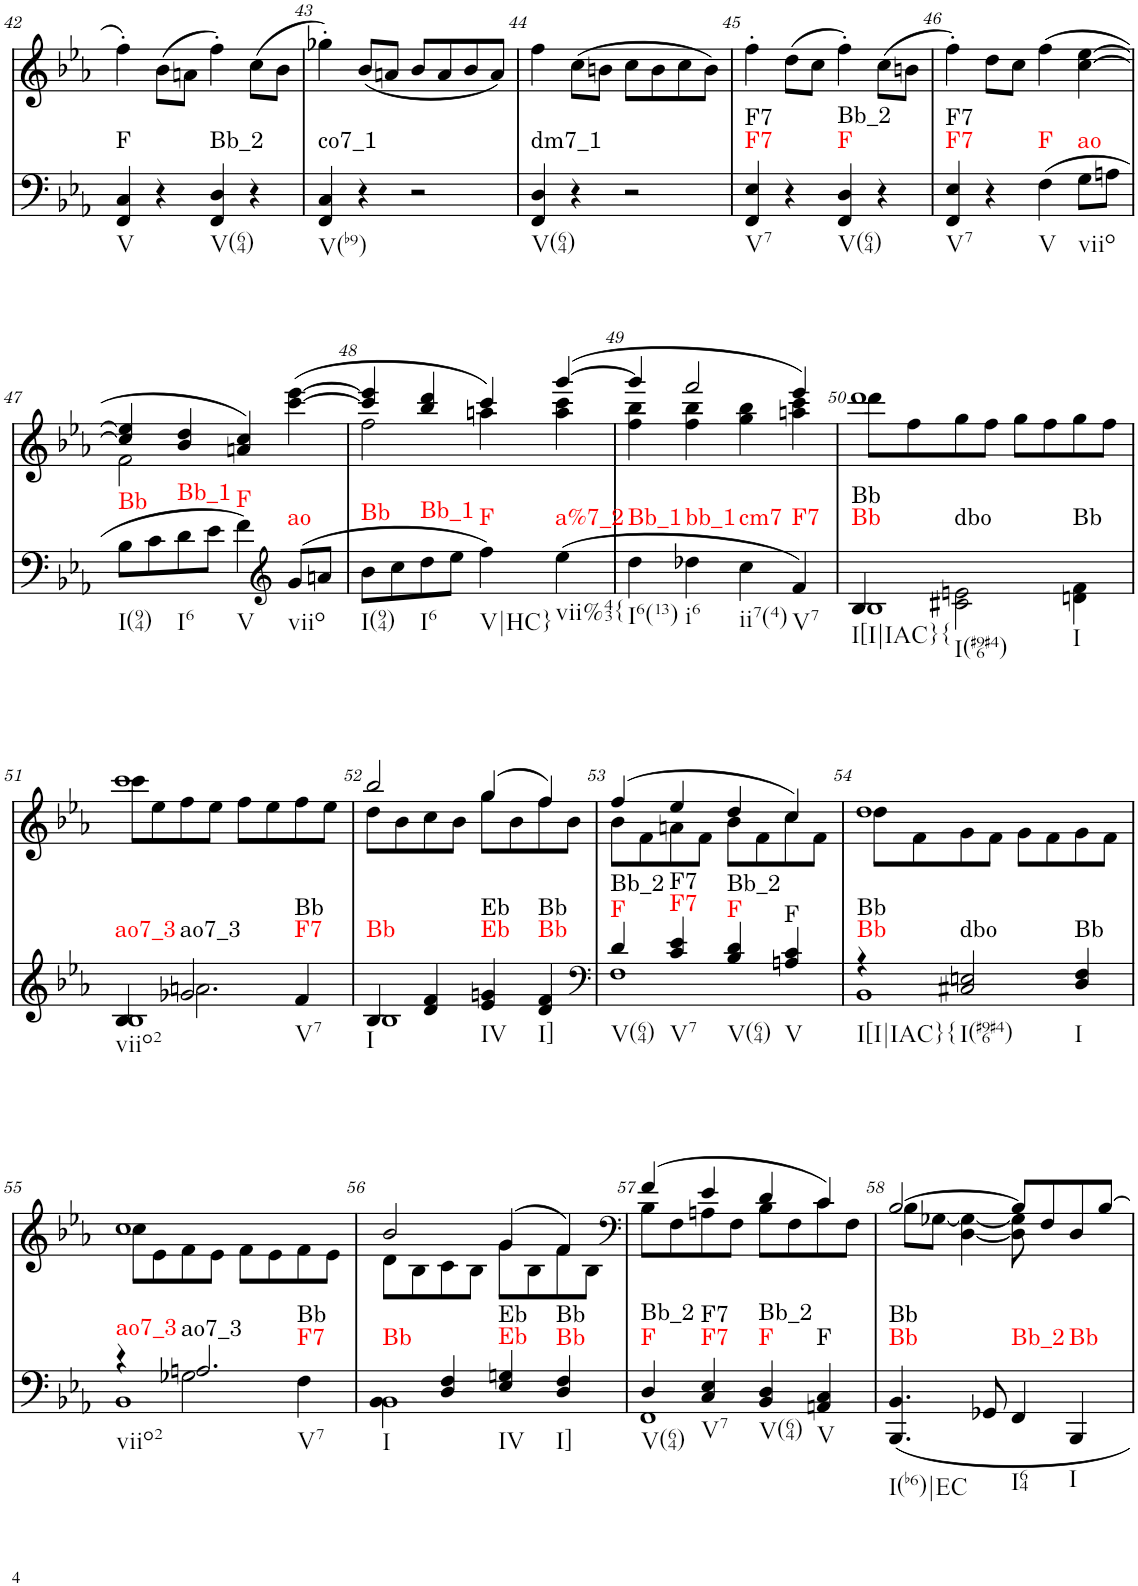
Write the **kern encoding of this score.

**kern	**harte	**kern
*part2	*part2	*part1
*staff2	*	*staff1
*I"piano	*	*I"piano
*I'Pno	*	*I'Pno
!!LO:PB:g=z
*clefF4	*	*clefG2
*k[b-e-a-]	*	*k[b-e-a-]
*E-:	*	*E-:
*M2/2	*	*M2/2
*met(c|)	*	*met(c|)
=42	=42	=42
!	!LO:H:kt=F	!
4FF/ 4C/	N	4ff'\
4r	.	(8b-\L
.	.	8an\J
!	!LO:H:kt=Bb_2	!
4FF/ 4D/	N	4ff'\)
4r	.	(8cc\L
.	.	8b-\J
=43	=43	=43
!	!LO:H:kt=co7_1	!
4FF/ 4C/	N	4gg-X'\)
4r	.	(8b-/L
.	.	8an/J
2r	.	8b-/L
.	.	8a/
.	.	8b-/
.	.	8a/J)
=44	=44	=44
!	!LO:H:kt=dm7_1	!
4FF/ 4D/	N	4ff\
4r	.	(8cc\L
.	.	8bn\J
2r	.	8cc\L
.	.	8b\
.	.	8cc\
.	.	8b\J)
=45	=45	=45
!	!LO:H:n=1:kt=F7	!
!	!LO:H:n=2:kt=F7	!
4FF/ 4E-/	N N	4ff'\
4r	.	(8dd\L
.	.	8cc\J
!	!LO:H:n=1:kt=F	!
!	!LO:H:n=2:kt=Bb_2	!
4FF/ 4D/	N N	4ff'\)
4r	.	(8cc\L
.	.	8bn\J
=46	=46	=46
!	!LO:H:n=1:kt=F7	!
!	!LO:H:n=2:kt=F7	!
4FF/ 4E-/	N N	4ff'\)
4r	.	8dd\L
.	.	8cc\J
!	!LO:H:kt=F	!
(4F\	N	(4ff\
!	!LO:H:kt=ao	!
8G\L	N	[>4cc\ [>4ee-\
8An\J	.	.
!!LO:LB:g=z
=47	=47	=47
*	*	*^
!	!LO:H:kt=Bb	!	!
8B-\L	N	4cc/] 4ee-/]	2f\
8c\	.	.	.
!	!LO:H:kt=Bb_1	!	!
8d\	N	4b-/ 4dd/	.
8e-\J	.	.	.
!	!LO:H:kt=F	!	!
4f\)	N	4an/ 4cc/)	2ryy
*clefG2	*	*	*
!	!LO:H:kt=ao	!	!
(>8g/L	N	(>[>4ccc\ [>4eee-\	.
8an/J	.	.	.
=48	=48	=48	=48
!	!LO:H:kt=Bb	!	!
8b-\L	N	4ccc/] 4eee-/]	2ff\
8cc\	.	.	.
!	!LO:H:kt=Bb_1	!	!
8dd\	N	4bb-/ 4ddd/	.
8ee-\J	.	.	.
!	!LO:H:kt=F	!	!
4ff\)	N	4ccc/)	4aan\
!	!LO:H:kt=a%7_2	!	!
(4ee-\	N	([4ggg/	4aa\ 4ccc\
=49	=49	=49	=49
!	!LO:H:kt=Bb_1	!	!
4dd\	N	4ggg/]	4ff\ 4bb-\
!	!LO:H:kt=bb_1	!	!
4dd-X\	N	2fff/	4ff\ 4bb-\
!	!LO:H:kt=cm7	!	!
4cc\	N	.	4gg\ 4bb-\
!	!LO:H:kt=F7	!	!
4f/)	N	4eee-/)	4aan\ 4ccc\
=50	=50	=50	=50
*^	*	*	*
!	!	!LO:H:n=1:kt=Bb	!	!
!	!	!LO:H:n=2:kt=Bb	!	!
4B-/	1B-	N N	1ddd	8ddd\L
.	.	.	.	8ff\
!	!	!LO:H:kt=dbo	!	!
2c#X\ 2en\	.	N	.	8gg\
.	.	.	.	8ff\J
.	.	.	.	8gg\L
.	.	.	.	8ff\
!	!	!LO:H:kt=Bb	!	!
4dn\ 4f\	.	N	.	8gg\
.	.	.	.	8ff\J
!!LO:LB:g=z	!!
=51	=51	=51	=51	=51
*	*^	*	*	*
!	!	!	!LO:H:kt=ao7_3	!	!
4B-/	4ryy	1B-	N	1ccc	8ccc\L
.	.	.	.	.	8ee-\
!	!	!	!LO:H:kt=ao7_3	!	!
2g-X/	2.an\	.	N	.	8ff\
.	.	.	.	.	8ee-\J
.	.	.	.	.	8ff\L
.	.	.	.	.	8ee-\
!	!	!	!LO:H:n=1:kt=F7	!	!
!	!	!	!LO:H:n=2:kt=Bb	!	!
4f/	.	.	N N	.	8ff\
.	.	.	.	.	8ee-\J
*	*v	*v	*	*	*
=52	=52	=52	=52	=52
!	!	!LO:H:kt=Bb	!	!
4B-/	1B-	N	2bb-/	8dd\L
.	.	.	.	8b-\
4d/ 4f/	.	.	.	8cc\
.	.	.	.	8b-\J
!	!	!LO:H:n=1:kt=Eb	!	!
!	!	!LO:H:n=2:kt=Eb	!	!
4e-/ 4gn/	.	N N	(4gg/	8gg\L
.	.	.	.	8b-\
!	!	!LO:H:n=1:kt=Bb	!	!
!	!	!LO:H:n=2:kt=Bb	!	!
4d/ 4f/	.	N N	4ff/)	8ff\
.	.	.	.	8b-\J
=53	=53	=53	=53	=53
*clefF4	*	*	*	*
!	!	!LO:H:n=1:kt=F	!	!
!	!	!LO:H:n=2:kt=Bb_2	!	!
4d/	1F	N N	(4ff/	8b-\L
.	.	.	.	8f\
!	!	!LO:H:n=1:kt=F7	!	!
!	!	!LO:H:n=2:kt=F7	!	!
4c/ 4e-/	.	N N	4ee-/	8an\
.	.	.	.	8f\J
!	!	!LO:H:n=1:kt=F	!	!
!	!	!LO:H:n=2:kt=Bb_2	!	!
4B-/ 4d/	.	N N	4dd/	8b-\L
.	.	.	.	8f\
!	!	!LO:H:kt=F	!	!
4An/ 4c/	.	N	4cc/)	8cc\
.	.	.	.	8f\J
=54	=54	=54	=54	=54
!	!	!LO:H:n=1:kt=Bb	!	!
!	!	!LO:H:n=2:kt=Bb	!	!
4r	1BB-	N N	1dd	8dd\L
.	.	.	.	8f\
!	!	!LO:H:kt=dbo	!	!
2C#X/ 2En/	.	N	.	8g\
.	.	.	.	8f\J
.	.	.	.	8g\L
.	.	.	.	8f\
!	!	!LO:H:kt=Bb	!	!
4D/ 4F/	.	N	.	8g\
.	.	.	.	8f\J
!!LO:LB:g=z	!!
=55	=55	=55	=55	=55
*	*^	*	*	*
!	!	!	!LO:H:kt=ao7_3	!	!
4r	4ryy	1BB-	N	1cc	8cc\L
.	.	.	.	.	8e-\
!	!	!	!LO:H:n=1:kt=ao7_3	!	!
!	!	!	!LO:H:n=2:kt=F7	!	!
!	!	!	!LO:H:n=3:kt=Bb	!	!
2.An/	2G-X\	.	N N N	.	8f\
.	.	.	.	.	8e-\J
.	.	.	.	.	8f\L
.	.	.	.	.	8e-\
.	4F\	.	.	.	8f\
.	.	.	.	.	8e-\J
*	*v	*v	*	*	*
=56	=56	=56	=56	=56
!	!	!LO:H:kt=Bb	!	!
4BB-\	1BB-	N	2b-/	8d\L
.	.	.	.	8B-\
4D/ 4F/	.	.	.	8c\
.	.	.	.	8B-\J
!	!	!LO:H:n=1:kt=Eb	!	!
!	!	!LO:H:n=2:kt=Eb	!	!
4E-/ 4Gn/	.	N N	(4g/	8g\L
.	.	.	.	8B-\
!	!	!LO:H:n=1:kt=Bb	!	!
!	!	!LO:H:n=2:kt=Bb	!	!
4D/ 4F/	.	N N	4f/)	8f\
.	.	.	.	8B-\J
=57	=57	=57	=57	=57
*	*	*	*clefF4	*
!	!	!LO:H:n=1:kt=F	!	!
!	!	!LO:H:n=2:kt=Bb_2	!	!
4D/	1FF	N N	(4f/	8B-\L
.	.	.	.	8F\
!	!	!LO:H:n=1:kt=F7	!	!
!	!	!LO:H:n=2:kt=F7	!	!
4C/ 4E-/	.	N N	4e-/	8An\
.	.	.	.	8F\J
!	!	!LO:H:n=1:kt=F	!	!
!	!	!LO:H:n=2:kt=Bb_2	!	!
4BB-/ 4D/	.	N N	4d/	8B-\L
.	.	.	.	8F\
!	!	!LO:H:kt=F	!	!
4AAn/ 4C/	.	N	4c/)	8c\
.	.	.	.	8F\J
*v	*v	*	*	*
=58	=58	=58	=58
!	!LO:H:n=1:kt=Bb	!	!
!	!LO:H:n=2:kt=Bb	!	!
4.BBB-/ 4.BB-/	N N	[2B-/	8B-\L
.	.	.	[8G-X\J
.	.	.	[4D\ 4G-\_
8GG-X/	.	.	.
!	!LO:H:kt=Bb_2	!	!
4FF/	N	8B-/L]	8D\] 8G-\]
.	.	8F/	4.ryy
!	!LO:H:kt=Bb	!	!
4BBB-/	N	8D/	.
.	.	[8B-/J	.
*	*	*v	*v
=	=	=
*-	*-	*-
